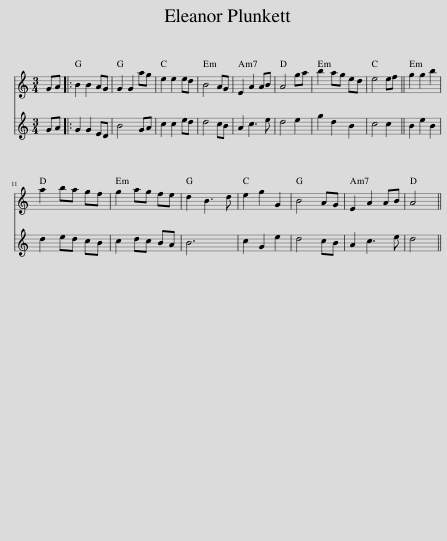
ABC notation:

X:1
%%score 1 2
L:1/8
M:3/4
I:linebreak $
K:C
V:1 treble
V:2 treble
V:1
 GA |: B2 B2 AG | G2 G2 ag | e2 e2 ed | B4 AG | %5
 E2 A2 AB | A4 ga | b2 ag ed | e4 ef || g2 g2 b2 |$ %10
 a2 ba gf | g2 ag fe | d2 B3 d | e2 g2 G2 | B4 AG | %15
 E2 A2 AB | A4 || %17
V:2
 GA |: G2 G2 ED | B4 GA | c2 c2 ed | d4 cB | %5
 A2 c3 e | d4 e2 | g2 d2 B2 | c4 c2 || B2 e2 B2 |$ %10
 d2 ed cB | c2 dc BA | B6 | c2 G2 e2 | d4 cB | %15
 A2 c3 e | d4 || %17
